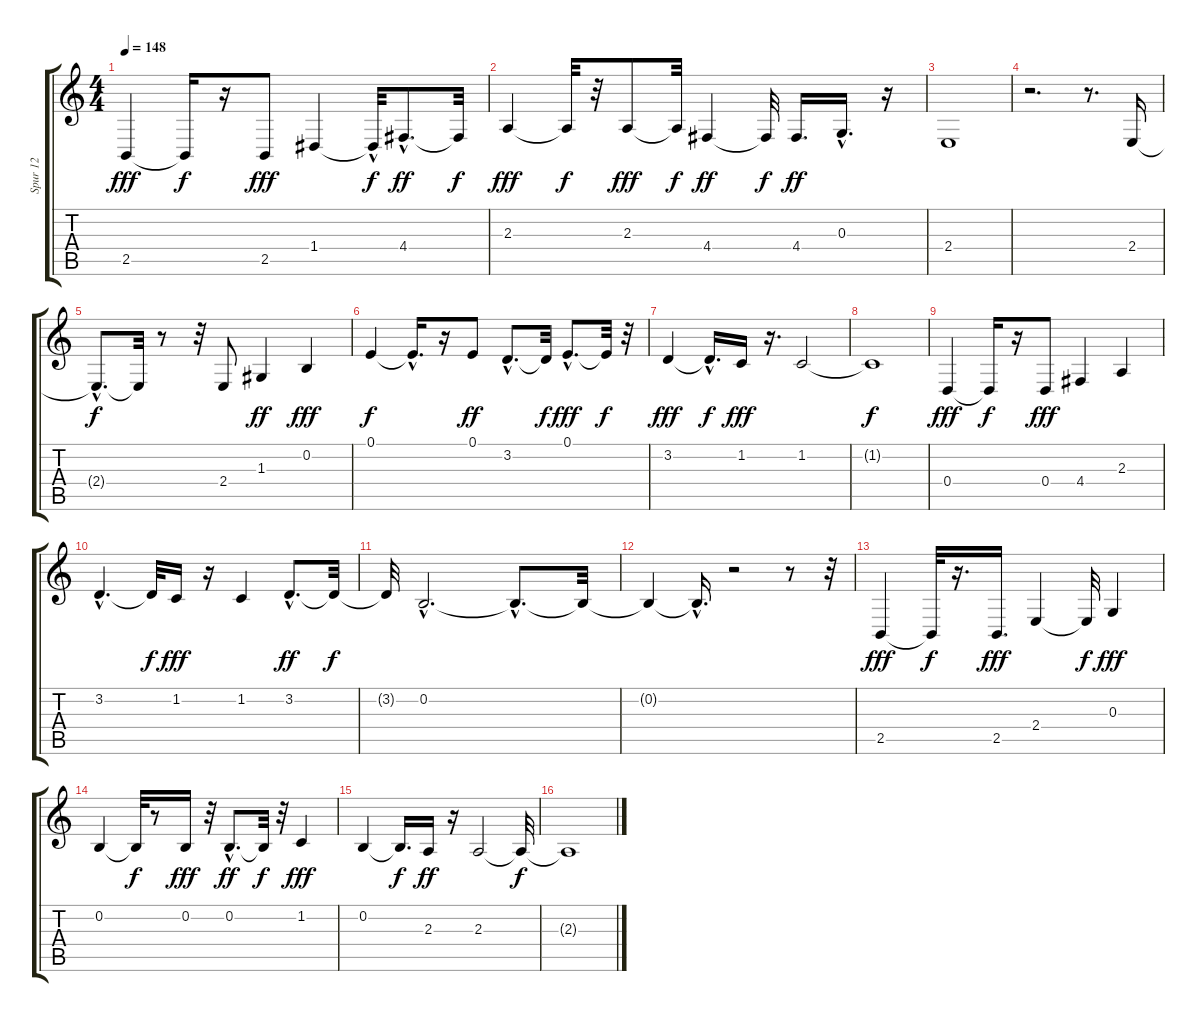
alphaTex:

\track ("Spur 12" "Spur 12") {instrument frenchhorn}
\staff {score tabs}
\tuning (E4 B3 G3 D3 A2 E2) {hide}
\ts (4 4)
\tempo 148
\clef g2
\ks c
2.5.4{dy fff} 2.5{t}.16{dy f} r.16 2.5.8{dy fff} 1.4.4 1.4{hac t}.32{dy f} 4.4{hac}.8{d dy ff} 4.4{t}.32{dy f} |
2.3.4{dy fff} 2.3{t}.32{dy f} r.32 2.3.8{dy fff} 2.3{t}.32{dy f} 4.4.4{dy ff} 4.4{t}.32{dy f} 4.4.16{d dy ff} 0.3{hac}.16{d} r.16 |
2.4.1 |
r.2{d} r.8{d} 2.4.16 |
2.4{hac t}.8{d dy f} 2.4{t}.32 r.8 r.32 2.4.8 1.3.4{dy ff} 0.2.4{dy fff} |
0.1.4{dy f} 0.1{hac t}.16{d} r.16 0.1.8{dy ff} 3.2{hac}.8{d} 3.2{t}.32{dy f} 0.1{hac}.8{d dy fff} 0.1{t}.32{dy f} r.32 |
3.2.4{dy fff} 3.2{hac t}.16{d dy f} 1.2.16{dy fff} r.16{d} 1.2.2 |
1.2{t}.1{dy f} |
0.4.4{dy fff} 0.4{t}.16{dy f} r.16 0.4.8{dy fff} 4.4.4 2.3.4 |
3.2{hac}.4{d} 3.2{t}.32{dy f} 1.2.16{dy fff} r.16 1.2.4 3.2{hac}.8{d dy ff} 3.2{t}.32{dy f} |
3.2{t}.32 0.2{hac}.2{d} 0.2{hac t}.8{d} 0.2{t}.32 |
0.2{t}.4 0.2{hac t}.16{d} r.2 r.8 r.32 |
2.5.4{dy fff} 2.5{t}.32{dy f} r.16{d} 2.5.16{d dy fff} 2.4.4 2.4{t}.32{dy f} 0.3.4{dy fff} |
0.2.4 0.2{t}.32{dy f} r.8 0.2.16{dy fff} r.32 0.2{hac}.8{d dy ff} 0.2{t}.32{dy f} r.32 1.2.4{dy fff} |
0.2.4 0.2{t}.16{d dy f} 2.3.16{dy ff} r.16 2.3.2 2.3{t}.32{dy f} |
2.3{t}.1
